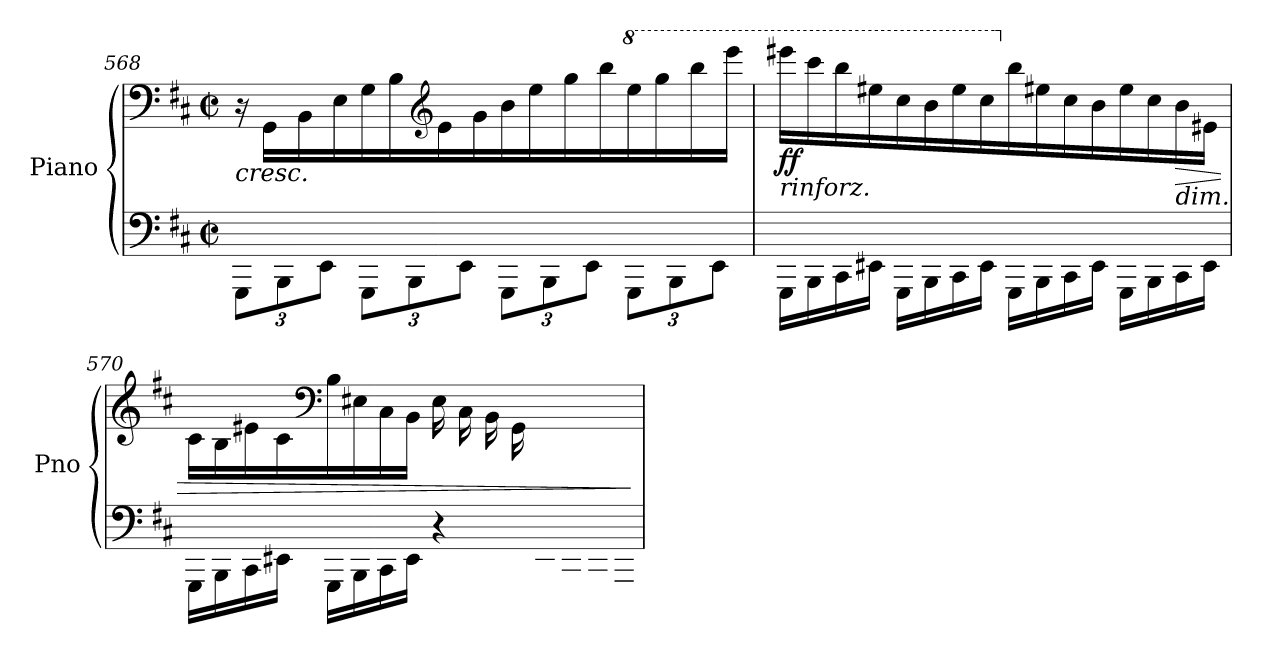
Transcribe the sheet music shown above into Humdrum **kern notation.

**kern	**kern	**dynam
*part1	*part1	*part1
*staff2	*staff1	*staff1/2
*I"Piano	*	*
*I'Pno	*	*
*clefF4	*clefF4	*
*k[f#c#]	*k[f#c#]	*
*M2/2	*M2/2	*
*met(c|)	*met(c|)	*
*Xbrackettup	*	*
=568	=568	=568
!	!LO:TX:b:i:t=cresc.	!
12GGG\L	16r	.
.	16GG\LL	.
12BBB\	.	.
.	16BB\	.
12EE\J	.	.
.	16E\	.
12GGG\L	16G\	.
.	16B\	.
12BBB\	.	.
*	*clefG2	*
.	16e\	.
12EE\J	.	.
.	16g\	.
12GGG\L	16b\	.
.	16ee\	.
12BBB\	.	.
.	16gg\	.
12EE\J	.	.
.	16bb\	.
*	*8va	*
12GGG\L	16eee\	.
.	16ggg\	.
12BBB\	.	.
.	16bbb\	.
12EE\J	.	.
.	16eeee\JJ	.
=569	=569	=569
!	!LO:TX:b:i:t=rinforz.	!
!	!	!LO:DY:b
16GGG\LL	16eeee#X\LL	ff
16BBB\	16cccc#\	.
16CC#\	16bbb\	.
16EE#X\JJ	16eee#X\	.
16GGG\LL	16ccc#\	.
16BBB\	16bb\	.
16CC#\	16eee#\	.
16EE#\JJ	16ccc#\	.
*	*X8va	*
16GGG\LL	16bb\	.
16BBB\	16ee#X\	.
16CC#\	16cc#\	.
16EE#\JJ	16b\	.
16GGG\LL	16ee#\	.
16BBB\	16cc#\	.
!	!LO:TX:b:i:t=dim.	!
!	!	!LO:HP:b
16CC#\	16b\	>
16EE#\JJ	16e#X\JJ	.
!!LO:PB:g=z
=570	=570	=570
*^	*	*
2.ryy	16GGG\LL	16c#\LL	.
.	16BBB\	16B\	.
.	16CC#\	16e#X\	.
.	16EE#X\JJ	16c#\	.
*	*	*clefF4	*
.	16GGG\LL	16B\	.
.	16BBB\	16E#X\	.
.	16CC#\	16C#\	.
.	16EE#\JJ	16BB\JJ	.
.	4r	16E#\LL	.
.	.	16C#\	.
.	.	16BB\	.
.	.	16GG\	.
16EE#X/	4ryy	4ryy	.
16CC#/	.	.	.
16BBB/	.	.	.
16GGG/JJ	.	.	.
*v	*v	*	*
.	.	]
=	=	=
*-	*-	*-
